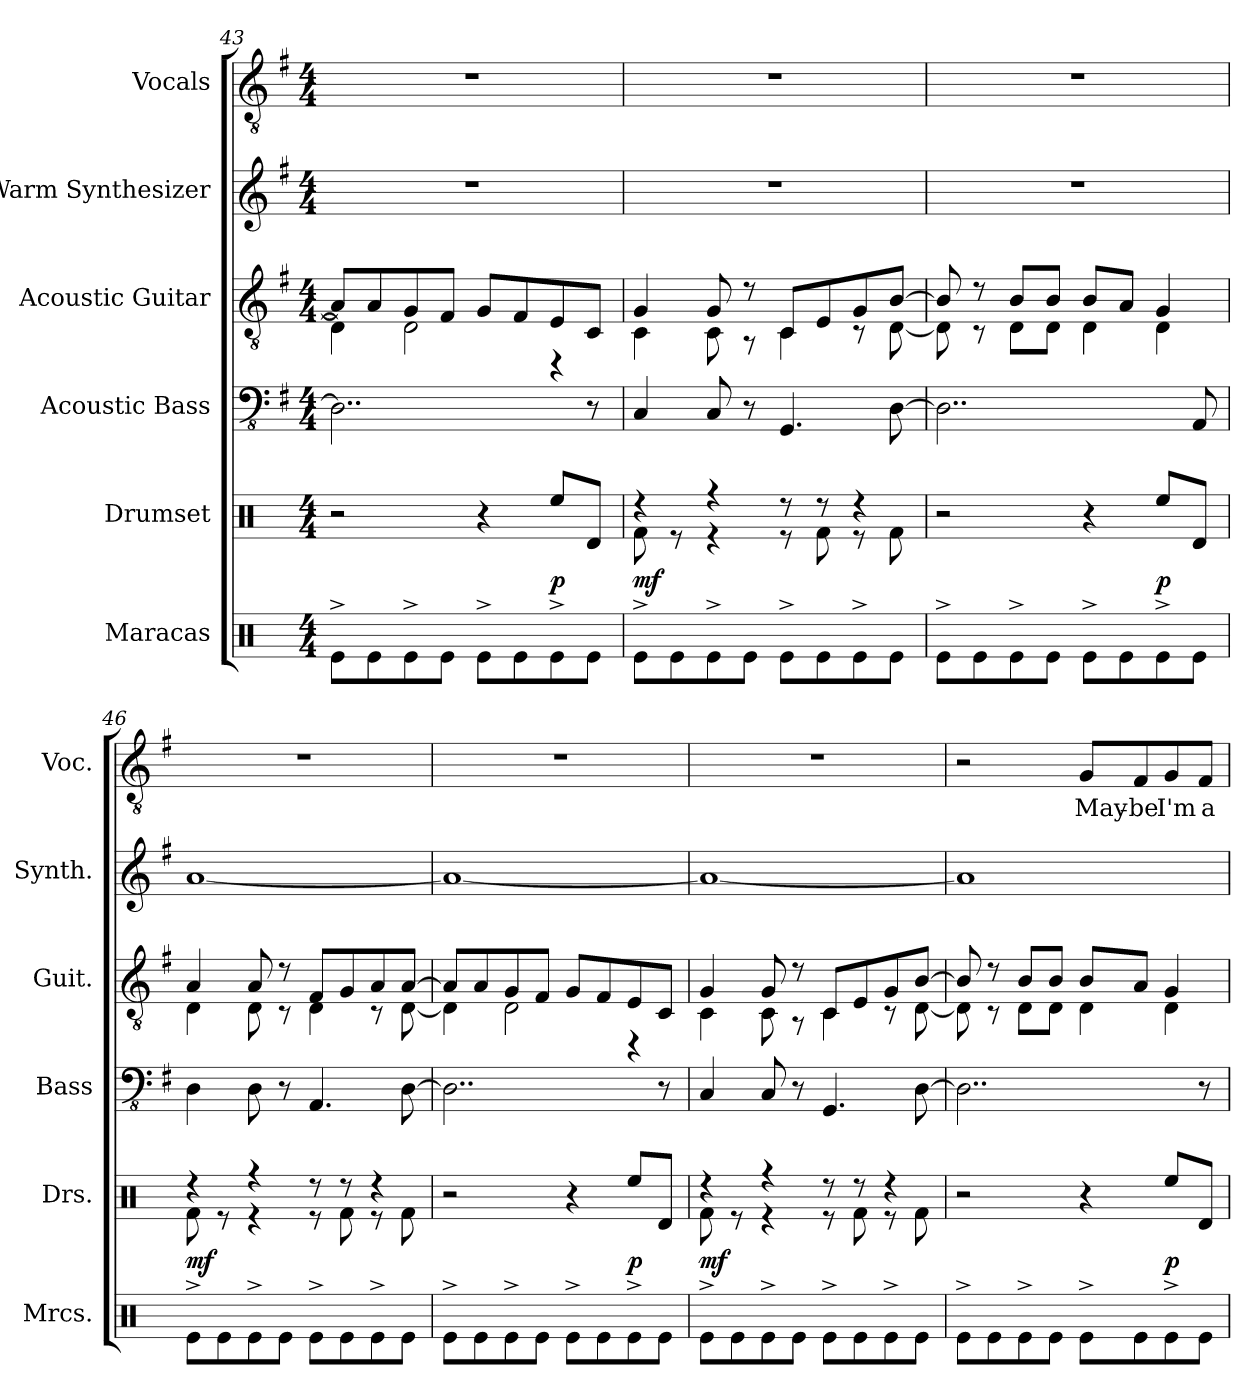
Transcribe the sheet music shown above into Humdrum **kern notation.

**kern	**kern	**dynam	**kern	**kern	**kern	**kern	**text
*part6	*part5	*part5	*part4	*part3	*part2	*part1	*part1
*staff6	*staff5	*staff5	*staff4	*staff3	*staff2	*staff1	*staff1
*I"Maracas	*I"Drumset	*	*I"Acoustic Bass	*I"Acoustic Guitar	*I"Warm Synthesizer	*I"Vocals	*
*I'Mrcs.	*I'Drs.	*	*I'Bass	*I'Guit.	*I'Synth.	*I'Voc.	*
*clefX	*clefX	*	*clefFv4	*clefGv2	*clefG2	*clefGv2	*
*k[]	*k[]	*	*k[f#]	*k[f#]	*k[f#]	*k[f#]	*
*M4/4	*M4/4	*	*M4/4	*M4/4	*M4/4	*M4/4	*
=43	=43	=43	=43	=43	=43	=43	=43
*	*	*	*	*^	*	*	*
8Re^\L	2r	.	2..DD\]	8A/L]	4D\]	1r	1r	.
8Re\	.	.	.	8A/	.	.	.	.
8Re^\	.	.	.	8G/	2D\	.	.	.
8Re\J	.	.	.	8F#/J	.	.	.	.
8Re^\L	4r	.	.	8G/L	.	.	.	.
8Re\	.	.	.	8F#/	.	.	.	.
!	!	!LO:DY:b	!	!	!	!	!	!
8Re^\	8Ree/L	p	.	8E/	4r	.	.	.
8Re\J	8Rd/J	.	8r	8C/J	.	.	.	.
=44	=44	=44	=44	=44	=44	=44	=44	=44
*	*^	*	*	*	*	*	*	*
!	!	!	!LO:DY:b	!	!	!	!	!	!
8Re^\L	4r	8Rf\	mf	4CC/	4G/	4C\	1r	1r	.
8Re\	.	8r	.	.	.	.	.	.	.
8Re^\	4r	4r	.	8CC/	8G/	8C\	.	.	.
8Re\J	.	.	.	8r	8r	8r	.	.	.
8Re^\L	8r	8r	.	4.GGG/	8C/L	4C\	.	.	.
8Re\	8r	8Rf\	.	.	8E/	.	.	.	.
8Re^\	4r	8r	.	.	8G/	8r	.	.	.
8Re\J	.	8Rf\	.	[8DD\	[8B/J	[8D\	.	.	.
*	*v	*v	*	*	*	*	*	*	*
!!LO:PB:g=z
=45	=45	=45	=45	=45	=45	=45	=45	=45
8Re^\L	2r	.	2..DD\]	8B/]	8D\]	1r	1r	.
8Re\	.	.	.	8r	8r	.	.	.
8Re^\	.	.	.	8B/L	8D\L	.	.	.
8Re\J	.	.	.	8B/J	8D\J	.	.	.
8Re^\L	4r	.	.	8B/L	4D\	.	.	.
8Re\	.	.	.	8A/J	.	.	.	.
!	!	!LO:DY:b	!	!	!	!	!	!
8Re^\	8Ree/L	p	.	4G/	4D\	.	.	.
8Re\J	8Rd/J	.	8AAA/	.	.	.	.	.
=46	=46	=46	=46	=46	=46	=46	=46	=46
*	*^	*	*	*	*	*	*	*
!	!	!	!LO:DY:b	!	!	!	!	!	!
8Re^\L	4r	8Rf\	mf	4DD\	4A/	4D\	[1a	1r	.
8Re\	.	8r	.	.	.	.	.	.	.
8Re^\	4r	4r	.	8DD\	8A/	8D\	.	.	.
8Re\J	.	.	.	8r	8r	8r	.	.	.
8Re^\L	8r	8r	.	4.AAA/	8F#/L	4D\	.	.	.
8Re\	8r	8Rf\	.	.	8G/	.	.	.	.
8Re^\	4r	8r	.	.	8A/	8r	.	.	.
8Re\J	.	8Rf\	.	[8DD\	[8A/J	[8D\	.	.	.
*	*v	*v	*	*	*	*	*	*	*
=47	=47	=47	=47	=47	=47	=47	=47	=47
8Re^\L	2r	.	2..DD\]	8A/L]	4D\]	1a_	1r	.
8Re\	.	.	.	8A/	.	.	.	.
8Re^\	.	.	.	8G/	2D\	.	.	.
8Re\J	.	.	.	8F#/J	.	.	.	.
8Re^\L	4r	.	.	8G/L	.	.	.	.
8Re\	.	.	.	8F#/	.	.	.	.
!	!	!LO:DY:b	!	!	!	!	!	!
8Re^\	8Ree/L	p	.	8E/	4r	.	.	.
8Re\J	8Rd/J	.	8r	8C/J	.	.	.	.
=48	=48	=48	=48	=48	=48	=48	=48	=48
*	*^	*	*	*	*	*	*	*
!	!	!	!LO:DY:b	!	!	!	!	!	!
8Re^\L	4r	8Rf\	mf	4CC/	4G/	4C\	1a_	1r	.
8Re\	.	8r	.	.	.	.	.	.	.
8Re^\	4r	4r	.	8CC/	8G/	8C\	.	.	.
8Re\J	.	.	.	8r	8r	8r	.	.	.
8Re^\L	8r	8r	.	4.GGG/	8C/L	4C\	.	.	.
8Re\	8r	8Rf\	.	.	8E/	.	.	.	.
8Re^\	4r	8r	.	.	8G/	8r	.	.	.
8Re\J	.	8Rf\	.	[8DD\	[8B/J	[8D\	.	.	.
*	*v	*v	*	*	*	*	*	*	*
!!LO:LB:g=z
=49	=49	=49	=49	=49	=49	=49	=49	=49
8Re^\L	2r	.	2..DD\]	8B/]	8D\]	1a]	2r	.
8Re\	.	.	.	8r	8r	.	.	.
8Re^\	.	.	.	8B/L	8D\L	.	.	.
8Re\J	.	.	.	8B/J	8D\J	.	.	.
!	!	!	!	!	!	!	!	!LO:LY:b
8Re^\L	4r	.	.	8B/L	4D\	.	8G/L	May-
!	!	!	!	!	!	!	!	!LO:LY:b
8Re\	.	.	.	8A/J	.	.	8F#/	-be
!	!	!LO:DY:b	!	!	!	!	!	!LO:LY:b
8Re^\	8Ree/L	p	.	4G/	4D\	.	8G/	I'm
!	!	!	!	!	!	!	!	!LO:LY:b
8Re\J	8Rd/J	.	8r	.	.	.	8F#/J	a
*	*	*	*	*v	*v	*	*	*
=	=	=	=	=	=	=	=
*-	*-	*-	*-	*-	*-	*-	*-
